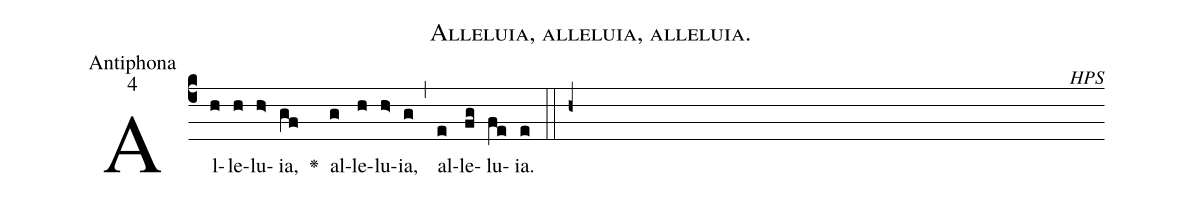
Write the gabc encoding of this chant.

name:Alleluia, alleluia, alleluia.;
office-part:Antiphona;
mode:4;
commentary:HPS;
%%
(c4)Al(h)le(h)lu(h>)ia,(gf) <v>\greheightstar</v>() al(g)le(h)lu(h>)ia,(g) (,) al(e)le(fg)lu(fe)ia.(e) (::h+)
